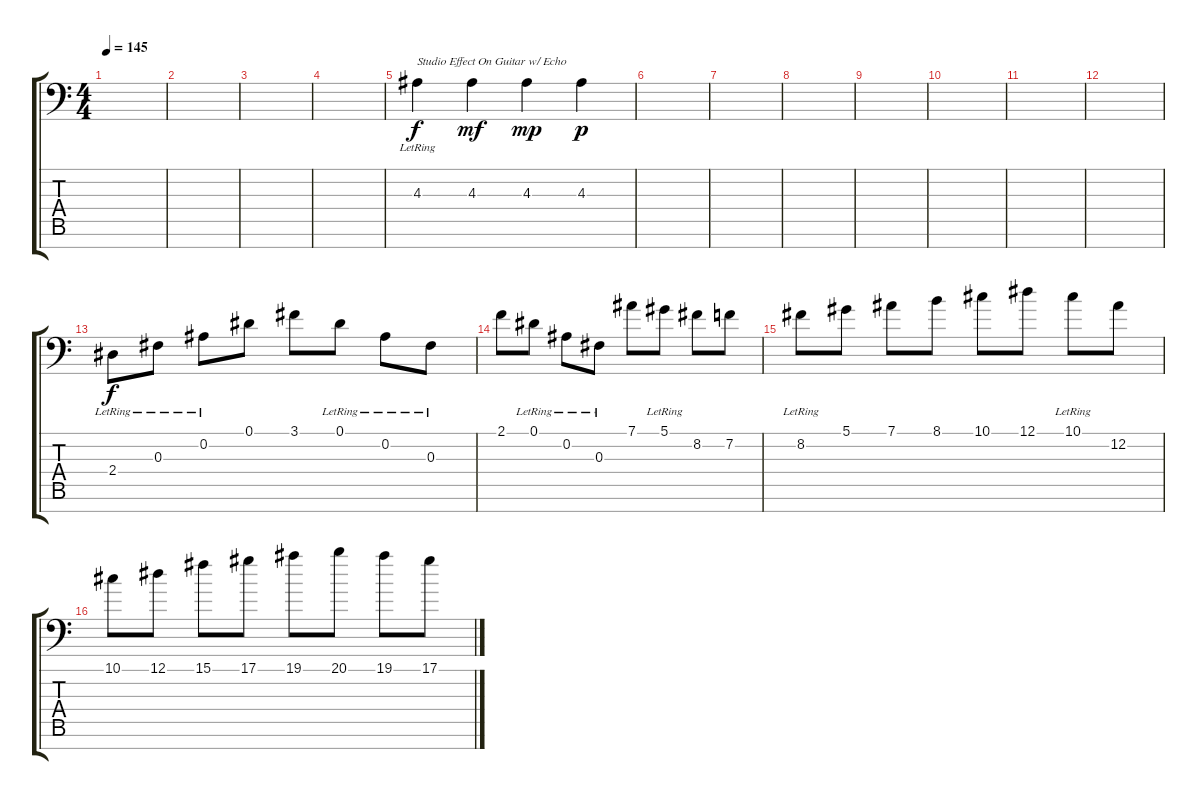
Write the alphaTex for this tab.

\track "" {instrument orchestralharp}
\staff {score tabs}
\tuning (Eb4 Bb3 Gb3 Db3 Ab2 Eb2 Bb1) {hide}
\ts (4 4)
\tempo 145
\clef f4
\ks c
|
|
|
|
4.3{lr}.4{txt "Studio Effect On Guitar w/ Echo" instrument acousticguitarsteel} 4.3.4{dy mf} 4.3.4{dy mp} 4.3.4{dy p} |
|
|
|
|
|
|
|
2.4{lr}.8{dy f volume 16 instrument orchestralharp} 0.3{lr}.8 0.2{lr}.8 0.1.8 3.1.8 0.1{lr}.8 0.2{lr}.8 0.3{lr}.8 |
2.1.8 0.1{lr}.8 0.2{lr}.8 0.3{lr}.8 7.1.8 5.1{lr}.8 8.2.8 7.2.8 |
8.2{lr}.8 5.1.8 7.1.8 8.1.8 10.1.8 12.1.8 10.1{lr}.8 12.2.8 |
10.1.8 12.1.8 15.1.8 17.1.8 19.1.8 20.1.8 19.1.8 17.1.8
